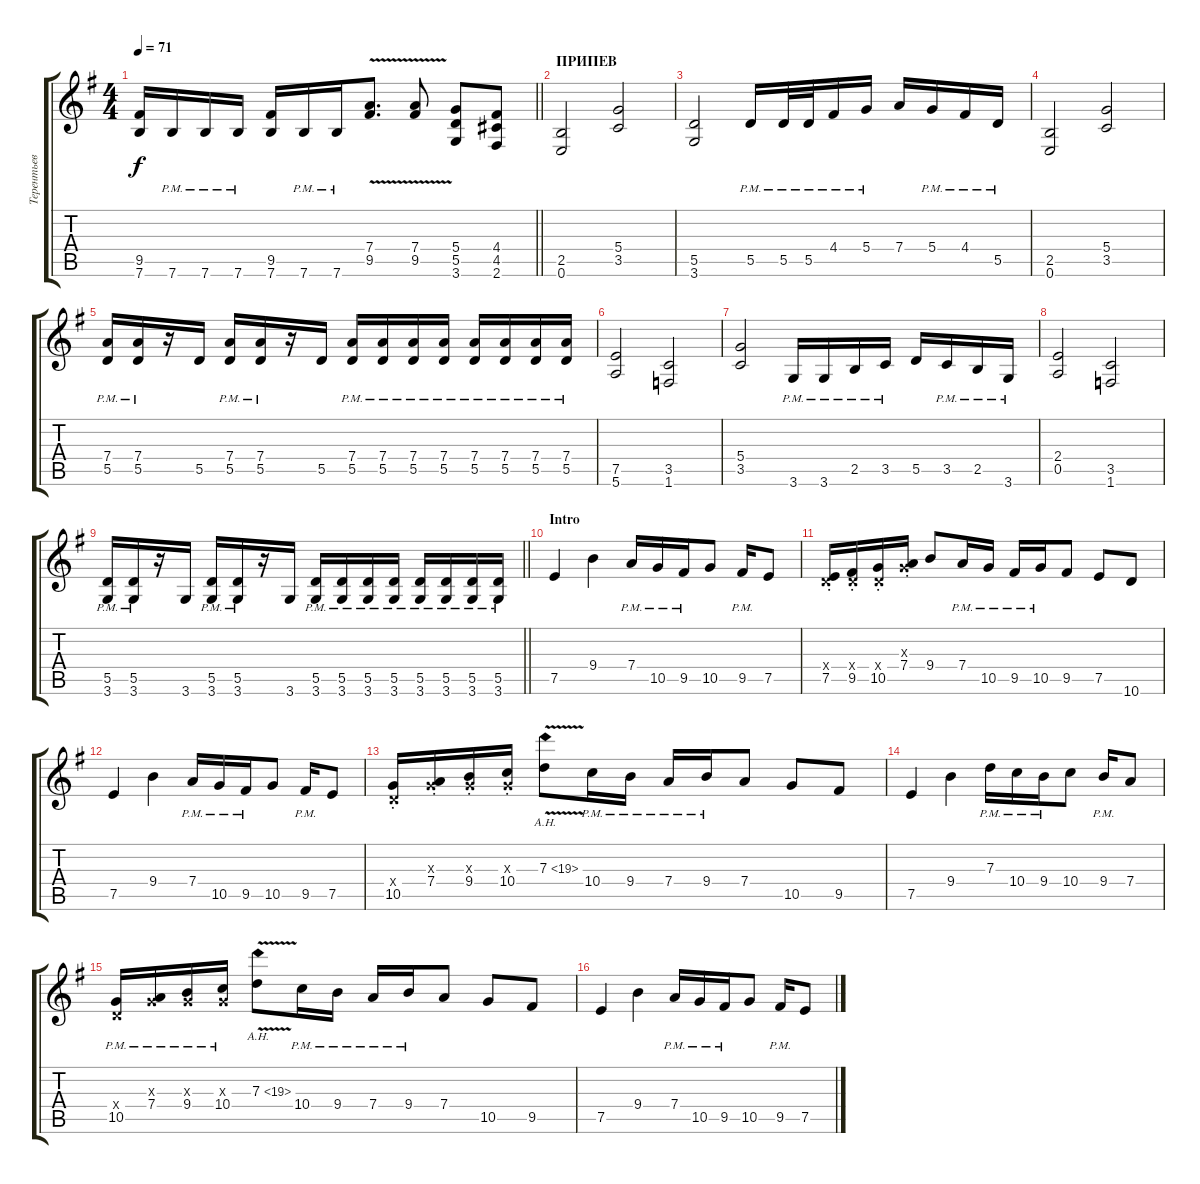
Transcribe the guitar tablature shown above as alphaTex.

\track ("Терентьев" "Терентьев") {instrument distortionguitar}
\staff {score tabs}
\tuning (E4 B3 G3 D3 A2 E2) {hide}
\ts (4 4)
\tempo 71
\clef g2
\barLineRight lightlight
\ks eminor
(9.5 7.6).16{dy f} 7.6{pm}.16 7.6{pm}.16 7.6{pm}.16 (9.5 7.6).16 7.6{pm}.16 7.6{pm}.16 (7.4{v} 9.5).8{d} (7.4{v} 9.5).8 (5.4 5.5 3.6).8 (4.4 4.5 2.6).8 |
\section ("" "ПРИПЕВ")
(2.5 0.6).2 (5.4 3.5).2 |
(5.5 3.6).2 5.5{pm}.16 5.5{pm}.32 5.5{pm}.32 4.4{pm}.16 5.4{pm}.16 7.4.16 5.4{pm}.16 4.4{pm}.16 5.5{pm}.16 |
(2.5 0.6).2 (5.4 3.5).2 |
(7.4{pm} 5.5).16 (7.4{pm} 5.5).16 r.16 5.5.16 (7.4{pm} 5.5).16 (7.4{pm} 5.5).16 r.16 5.5.16 (7.4{pm} 5.5).16 (7.4{pm} 5.5).16 (7.4{pm} 5.5).16 (7.4{pm} 5.5).16 (7.4{pm} 5.5).16 (7.4{pm} 5.5).16 (7.4{pm} 5.5).16 (7.4{pm} 5.5).16 |
(7.5 5.6).2 (3.5 1.6).2 |
(5.4 3.5).2 3.6{pm}.16 3.6{pm}.16 2.5{pm}.16 3.5{pm}.16 5.5.16 3.5{pm}.16 2.5{pm}.16 3.6{pm}.16 |
(2.4 0.5).2 (3.5 1.6).2 |
\barLineRight lightlight
(5.5{pm} 3.6).16 (5.5{pm} 3.6).16 r.16 3.6.16 (5.5{pm} 3.6).16 (5.5{pm} 3.6).16 r.16 3.6.16 (5.5{pm} 3.6).16 (5.5{pm} 3.6).16 (5.5{pm} 3.6).16 (5.5{pm} 3.6).16 (5.5{pm} 3.6).16 (5.5{pm} 3.6).16 (5.5{pm} 3.6).16 (5.5{pm} 3.6).16 |
\section ("" "Intro")
7.5.4 9.4.4 7.4{pm}.16 10.5{pm}.16 9.5{pm}.16 10.5.8 9.5{pm}.16 7.5.8 |
(0.4{x} 7.5{st}).16 (0.4{x} 9.5{st}).16 (0.4{x} 10.5{st}).16 (0.3{x} 7.4{st}).16 9.4.8 7.4{pm}.16 10.5{pm}.16 9.5{pm}.16 10.5{pm}.16 9.5.8 7.5.8 10.6.8 |
7.5.4 9.4.4 7.4{pm}.16 10.5{pm}.16 9.5{pm}.16 10.5.8 9.5{pm}.16 7.5.8 |
(0.4{x} 10.5{st}).16 (0.3{x} 7.4{st}).16 (0.3{x} 9.4{st}).16 (0.3{x} 10.4{st}).16 7.3{ah 12 v}.8 10.4{pm}.16 9.4{pm}.16 7.4{pm}.16 9.4{pm}.16 7.4.8 10.5.8 9.5.8 |
7.5.4 9.4.4 7.3{pm}.16 10.4{pm}.16 9.4{pm}.16 10.4.8 9.4{pm}.16 7.4.8 |
(0.4{x} 10.5{pm}).16 (0.3{x} 7.4{pm}).16 (0.3{x} 9.4{pm}).16 (0.3{x} 10.4{pm}).16 7.3{ah 12 v}.8 10.4{pm}.16 9.4{pm}.16 7.4{pm}.16 9.4{pm}.16 7.4.8 10.5.8 9.5.8 |
7.5.4 9.4.4 7.4{pm}.16 10.5{pm}.16 9.5{pm}.16 10.5.8 9.5{pm}.16 7.5.8
